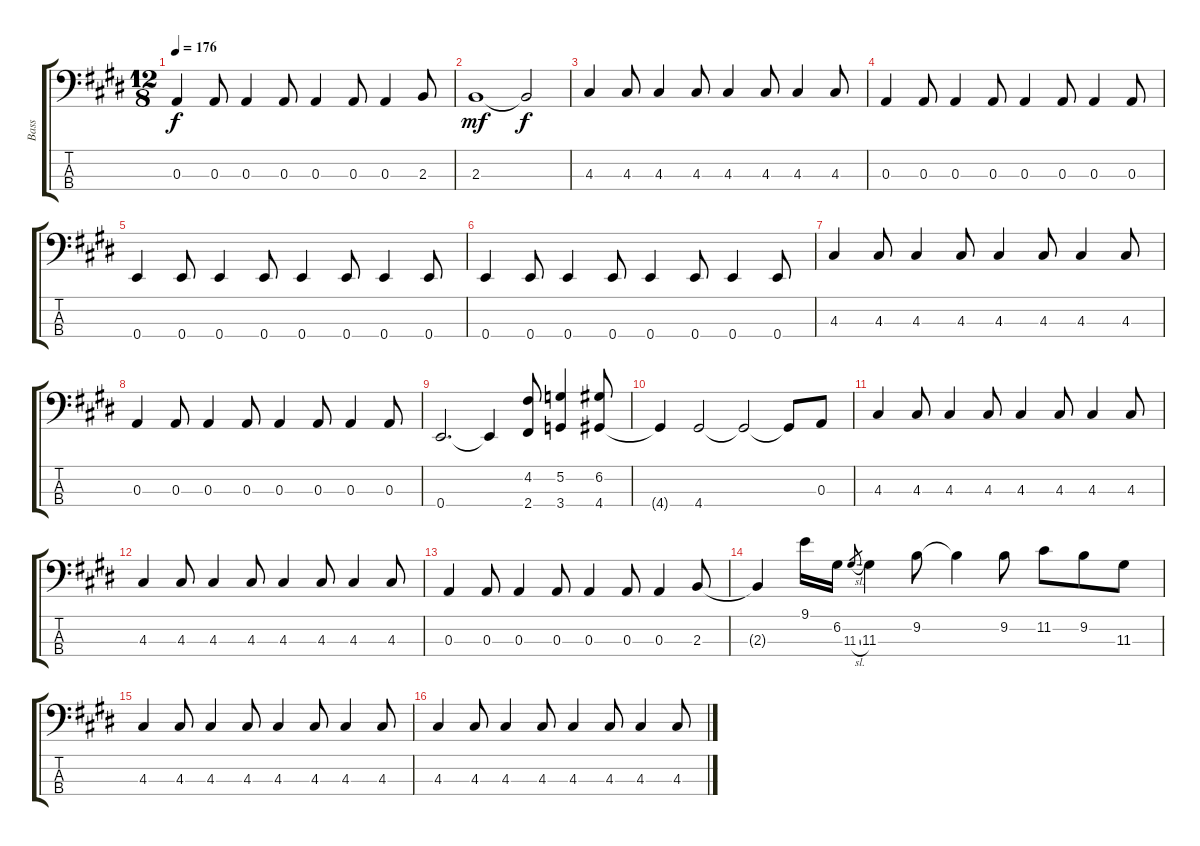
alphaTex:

\track ("Bass" "Bass") {instrument electricbassfinger}
\staff {score tabs}
\tuning (G2 D2 A1 E1) {hide}
\ts (12 8)
\tempo 176
\clef f4
\ks e
0.3.4{dy f} 0.3.8 0.3.4 0.3.8 0.3.4 0.3.8 0.3.4 2.3.8 |
2.3.1{dy mf} 2.3{t}.2{dy f} |
4.3.4 4.3.8 4.3.4 4.3.8 4.3.4 4.3.8 4.3.4 4.3.8 |
0.3.4 0.3.8 0.3.4 0.3.8 0.3.4 0.3.8 0.3.4 0.3.8 |
0.4.4 0.4.8 0.4.4 0.4.8 0.4.4 0.4.8 0.4.4 0.4.8 |
0.4.4 0.4.8 0.4.4 0.4.8 0.4.4 0.4.8 0.4.4 0.4.8 |
4.3.4 4.3.8 4.3.4 4.3.8 4.3.4 4.3.8 4.3.4 4.3.8 |
0.3.4 0.3.8 0.3.4 0.3.8 0.3.4 0.3.8 0.3.4 0.3.8 |
0.4.2{d} 0.4{t}.4 (4.2 2.4).8 (5.2 3.4).4 (6.2 4.4).8 |
4.4{t}.4 4.4.2 4.4{t}.2 4.4{t}.8 0.3.8 |
4.3.4 4.3.8 4.3.4 4.3.8 4.3.4 4.3.8 4.3.4 4.3.8 |
4.3.4 4.3.8 4.3.4 4.3.8 4.3.4 4.3.8 4.3.4 4.3.8 |
0.3.4 0.3.8 0.3.4 0.3.8 0.3.4 0.3.8 0.3.4 2.3.8 |
2.3{t}.4 9.1.16 6.2.16 11.3{sl}.8{gr} 11.3.4 9.2.8 9.2{t}.4 9.2.8 11.2.8 9.2.8 11.3.8 |
4.3.4 4.3.8 4.3.4 4.3.8 4.3.4 4.3.8 4.3.4 4.3.8 |
4.3.4 4.3.8 4.3.4 4.3.8 4.3.4 4.3.8 4.3.4 4.3.8
